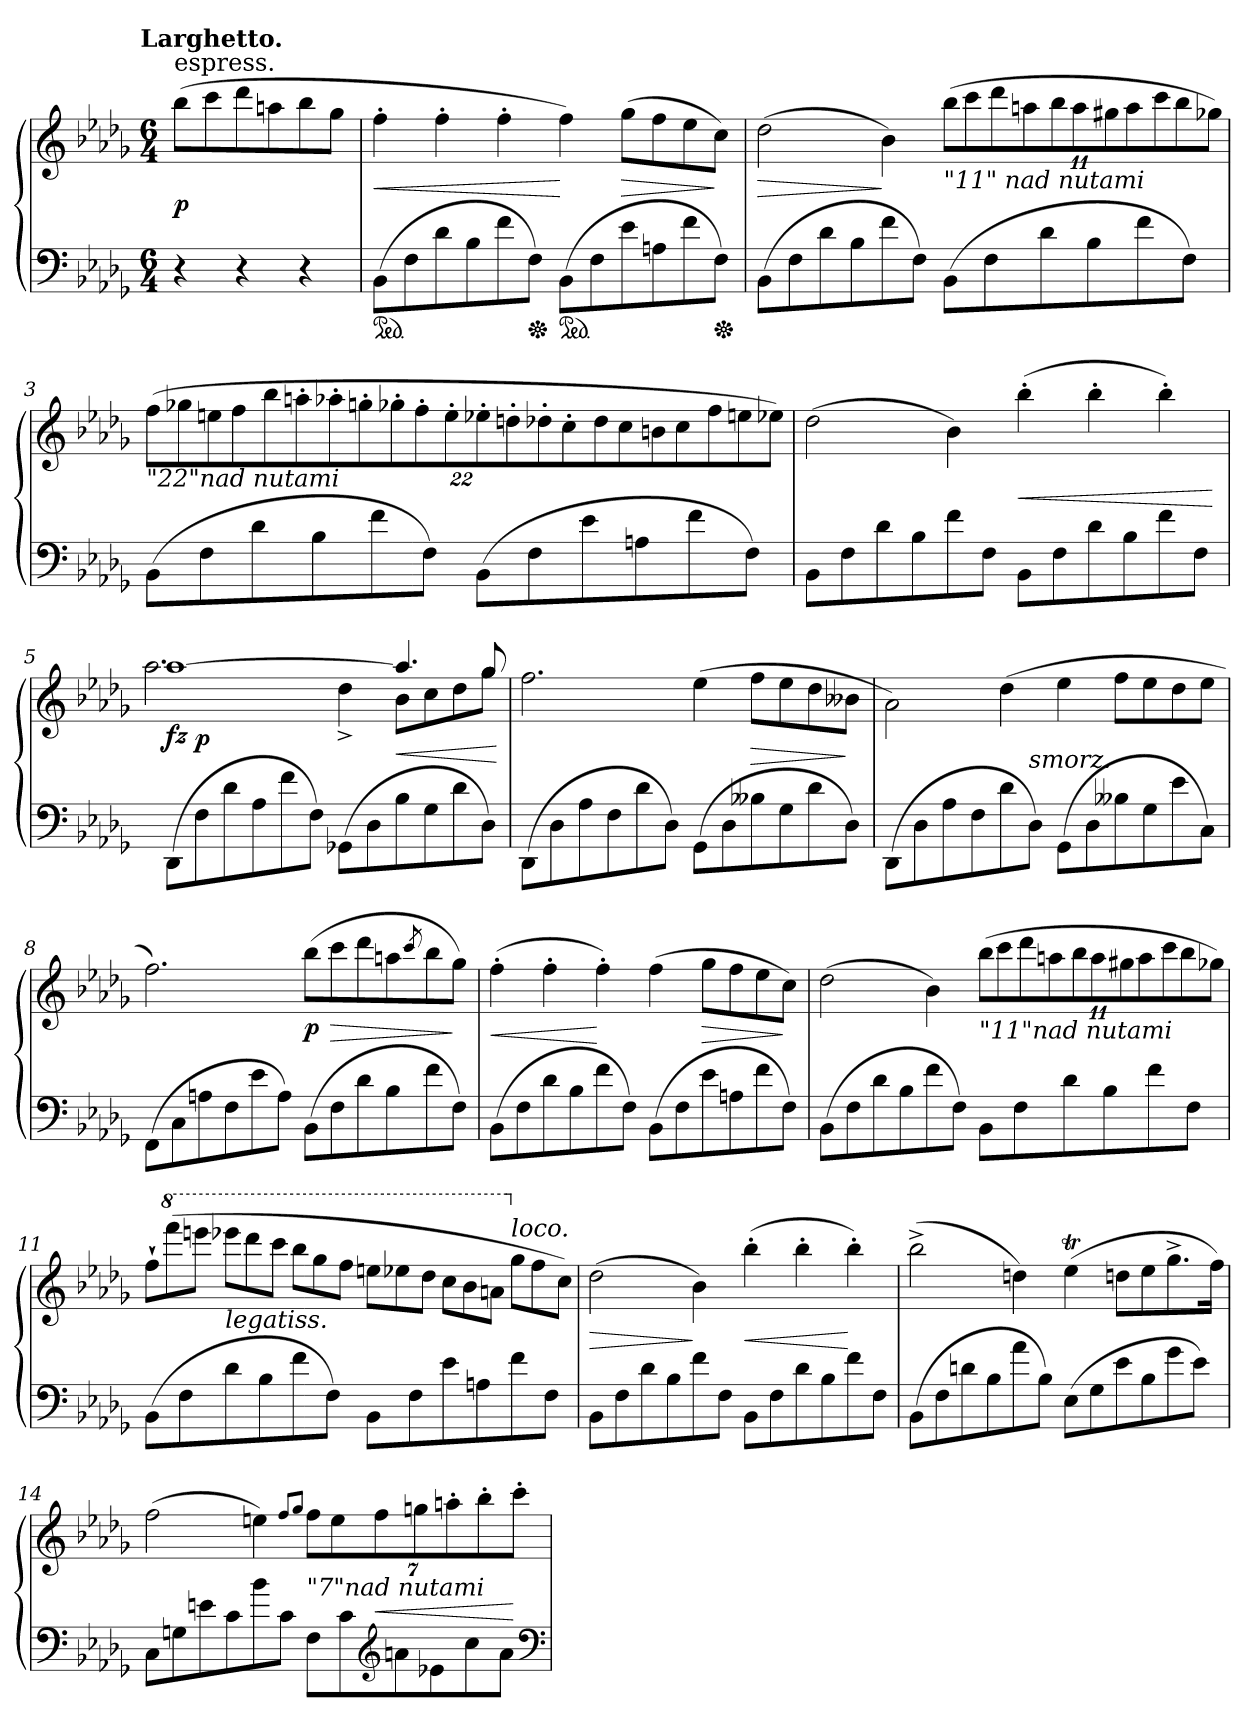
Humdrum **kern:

**kern	**kern	**dynam
*part1	*part1	*part1
*staff2	*staff1	*staff1/2
*clefF4	*clefG2	*
*k[b-e-a-d-g-]	*k[b-e-a-d-g-]	*
!!LO:TX:omd:t=Larghetto.
*M6/4	*M6/4	*
*MM116	*MM116	*
=	=	=
!	!LO:TX:a:t=espress.	!
4r	(8bb-L	p
.	8ccc	.
4r	8ddd-	.
.	8aan	.
4r	8bb-	.
.	8gg-J	.
=1	=1	=1
*ped	*	*
(8BB-L	4ff'	<
8F	.	.
8d-	4ff'	.
8B-	.	.
8f	4ff'	.
*Xped	*	*
8FJ)	.	.
*ped	*	*
(8BB-L	4ff)	[
8F	.	.
8e-	(8gg-L	>
8An	8ff	.
8f	8ee-	.
*Xped	*	*
8FJ)	8ccJ)	]
=2	=2	=2
(8BB-L	(2dd-	>
8F	.	.
8d-	.	.
8B-	.	.
8f	4b-)	]
8FJ)	.	.
!	!LO:TX:b:i:t="11" nad nutami	!
(8BB-L	(44%3bb-L	.
.	44%3ccc	.
8F	.	.
.	44%3ddd-	.
.	44%3aan	.
8d-	.	.
.	44%3bb-	.
.	44%3aa	.
8B-	.	.
.	44%3gg#X	.
.	44%3aa	.
8f	.	.
.	44%3ccc	.
.	44%3bb-	.
8FJ)	.	.
.	44%3gg-XJ)	.
=3	=3	=3
!	!LO:TX:b:i:t="22"nad nutami	!
(8BB-L	(44%3ffL	.
.	44%3gg-X	.
8F	.	.
.	44%3een	.
.	44%3ff	.
8d-	.	.
.	44%3bb-	.
.	44%3aan'	.
8B-	.	.
.	44%3aa-X'	.
.	44%3ggn'	.
8f	.	.
.	44%3gg-X'	.
.	44%3ff'	.
8FJ)	.	.
.	44%3ee'	.
(8BB-L	44%3ee-X'	.
.	44%3ddn'	.
8F	.	.
.	44%3dd-X'	.
.	44%3cc'	.
8e-	.	.
.	44%3dd-	.
.	44%3cc	.
8An	.	.
.	44%3bn	.
.	44%3cc	.
8f	.	.
.	44%3ff	.
.	44%3een	.
8FJ)	.	.
.	44%3ee-XJ)	.
=4	=4	=4
8BB-L	(2dd-	.
8F	.	.
8d-	.	.
8B-	.	.
8f	4b-)	.
8FJ	.	.
8BB-L	(4bb-'	<
8F	.	.
8d-	4bb-'	.
8B-	.	.
8f	4bb-')	.
8FJ	.	.
.	.	[
=5	=5	=5
!	!LO:N:vis=2.	!
*	*^	*
*	*	*^	*
(8DD-L	[1aa-	2.aa-	8ryy	fz
8F	.	.	1ryy	p
8d-	.	.	.	.
8A-	.	.	.	.
8f	.	.	.	.
8FJ)	.	.	.	.
(8GG-XL	.	4dd-^<	.	.
8D-	.	.	.	.
8B-	4.aa-]	8b-L	.	<
8G-	.	8cc	4.ryy	.
8d-	.	8dd-	.	.
8D-J)	8gg-	8gg-J	.	.
.	.	.	.	[
*	*v	*v	*v	*
=6	=6	=6
(8DD-L	2.ff	.
8D-	.	.
8A-	.	.
8F	.	.
8d-	.	.
8D-J)	.	.
(8GG-L	(4ee-	.
8D-	.	.
8B--X	8ffL	>
8G-	8ee-	.
8d-	8dd-	.
8D-J)	8b--XJ	]
=7	=7	=7
(8DD-L	2a-\)	.
8D-	.	.
8A-	.	.
8F	.	.
8d-	(4dd-	.
!LO:TX:a:i:t=smorz.	!	!
8D-J)	.	.
(8GG-L	4ee-	.
8D-	.	.
8B--X	8ffL	.
8G-	8ee-	.
8e-	8dd-	.
8CJ)	8ee-J	.
=8	=8	=8
(8FFL	2.ff)	.
8C	.	.
8An	.	.
8F	.	.
8e-	.	.
8AJ)	.	.
(8BB-L	(8bb-L	p
8F	8ccc	>
8d-	8ddd-	.
8B-	8aan	.
.	8qccc/	.
8f	8bb-	.
8FJ)	8gg-J)	]
=9	=9	=9
(8BB-L	(4ff'	<
8F	.	.
8d-	4ff'	.
8B-	.	.
8f	4ff')	[
8FJ)	.	.
(8BB-L	(4ff	.
8F	.	.
8e-	8gg-L	>
8An	8ff	.
8f	8ee-	.
8FJ)	8ccJ)	]
=10	=10	=10
(8BB-L	(2dd-	.
8F	.	.
8d-	.	.
8B-	.	.
8f	4b-)	.
8FJ)	.	.
!	!LO:TX:b:i:t="11"nad nutami	!
8BB-L	(44%3bb-L	.
.	44%3ccc	.
8F	.	.
.	44%3ddd-	.
.	44%3aan	.
8d-	.	.
.	44%3bb-	.
.	44%3aa	.
8B-	.	.
.	44%3gg#X	.
.	44%3aa	.
8f	.	.
.	44%3ccc	.
.	44%3bb-	.
8FJ	.	.
.	44%3gg-XJ)	.
=11	=11	=11
*	*Xtuplet	*
(8BB-L	12ff`L	.
*	*8va	*
.	(12ffff	.
8F	.	.
.	12eeeenJ	.
!	!LO:TX:b:i:t=legatiss.	!
8d-	12eeee-XL	.
.	12dddd-	.
8B-	.	.
.	12ccccJ	.
8f	12bbb-L	.
.	12ggg-	.
8FJ)	.	.
.	12fffJ	.
8BB-L	12eeenL	.
.	12eee-X	.
8F	.	.
.	12ddd-J	.
8e-	12cccL	.
.	12bb-	.
8An	.	.
.	12aanJ	.
*	*X8va	*
!	!LO:TX:a:i:t=loco.	!
8f	12gg-L	.
.	12ff	.
8FJ	.	.
.	12ccJ)	.
=12	=12	=12
8BB-L	(2dd-	>
8F	.	.
8d-	.	.
8B-	.	.
8f	4b-)	]
8FJ	.	.
8BB-L	(4bb-'	<
8F	.	.
8d-	4bb-'	.
8B-	.	.
8f	4bb-')	[
8FJ	.	.
=13	=13	=13
(8BB-L	(2bb-^<	.
8F	.	.
8dn	.	.
8B-	.	.
8a-	4ddn)	.
8B-J)	.	.
(8E-L	(4ee-T	.
8G-	.	.
8e-	8ddnL	.
8B-	8ee-	.
8g-	8.gg-^	.
8e-J)	.	.
.	16ffJk)	.
=14	=14	=14
8CL	(2ff	.
8Gn	.	.
8en	.	.
8c	.	.
8b-	4een)	.
8cJ	.	.
.	8qff/L	.
.	8qgg-/J	.
*	*tuplet	*
!	!LO:TX:b:i:t="7"nad nutami	!
8FL	28%3ffL	.
.	28%3ee	.
8c	.	.
.	28%3ff	<
*clefG2	*	*
8an	.	.
.	28%3ggn	.
8e-X	.	.
.	28%3aan'	.
8cc	.	.
.	28%3bb-'	.
8aJ	.	.
.	28%3ccc'J	[
*clefF4	*	*
=	=	=
*-	*-	*-
